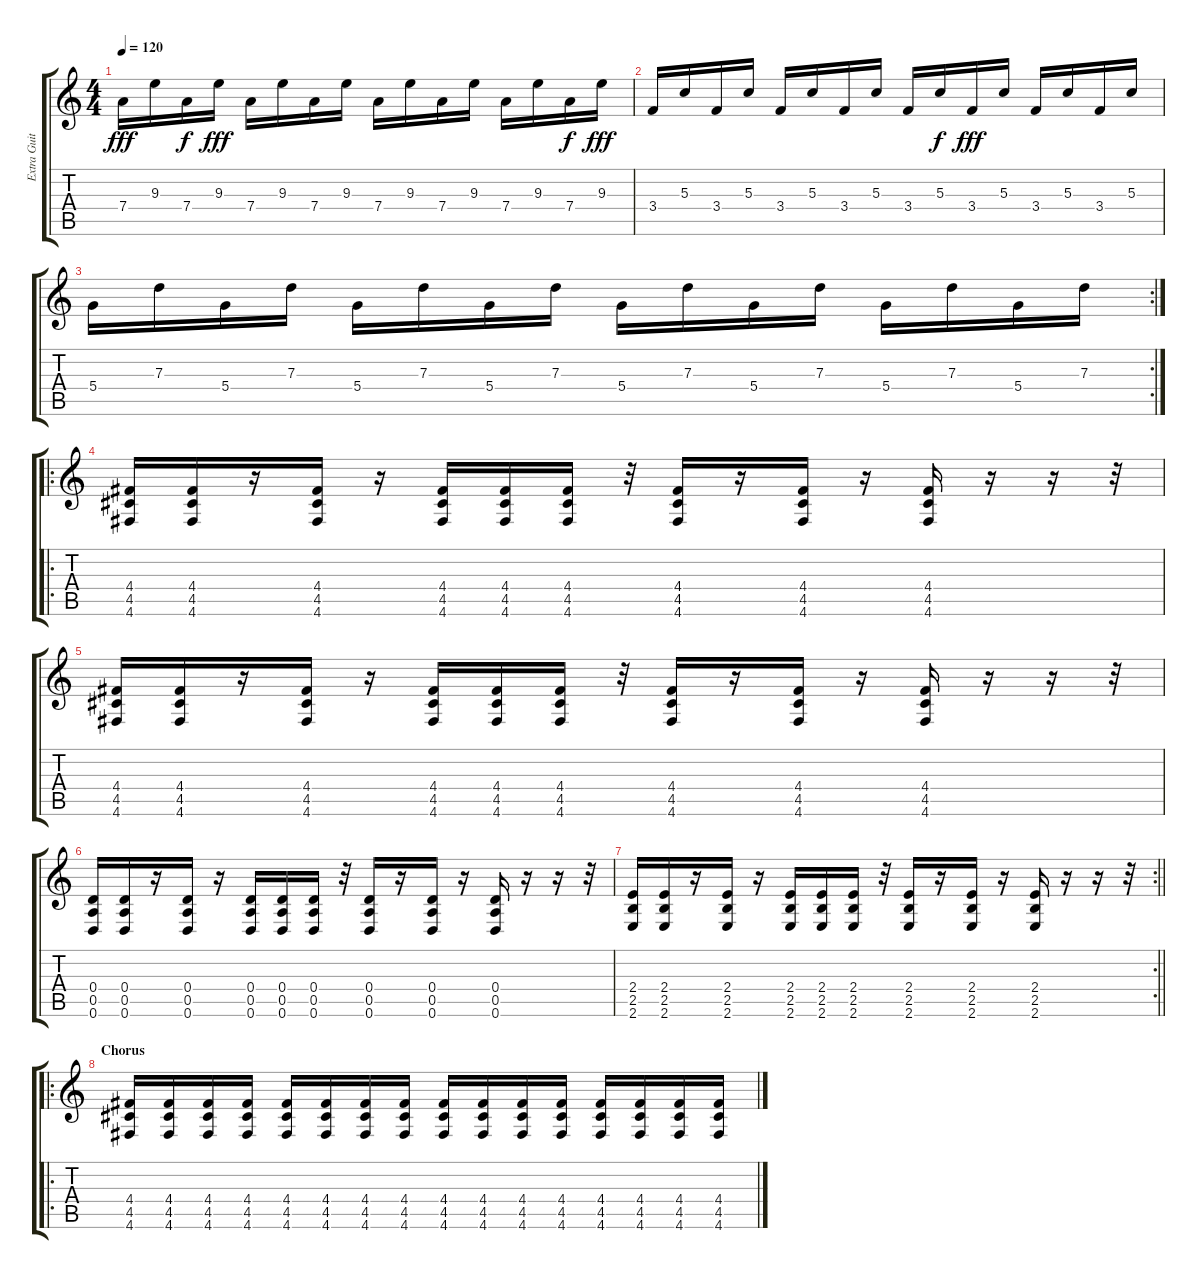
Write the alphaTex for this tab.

\track ("Extra Guitar" "Extra Guit") {instrument distortionguitar}
\staff {score tabs}
\tuning (E4 B3 G3 D3 A2 D2) {hide}
\ts (4 4)
\tempo 120
\clef g2
\ks c
7.4.16{dy fff} 9.3.16 7.4.16{dy f} 9.3.16{dy fff} 7.4.16 9.3.16 7.4.16 9.3.16 7.4.16 9.3.16 7.4.16 9.3.16 7.4.16 9.3.16 7.4.16{dy f} 9.3.16{dy fff} |
3.4.16 5.3.16 3.4.16 5.3.16 3.4.16 5.3.16 3.4.16 5.3.16 3.4.16 5.3.16{dy f} 3.4.16{dy fff} 5.3.16 3.4.16 5.3.16 3.4.16 5.3.16 |
\rc 2
5.4.16 7.3.16 5.4.16 7.3.16 5.4.16 7.3.16 5.4.16 7.3.16 5.4.16 7.3.16 5.4.16 7.3.16 5.4.16 7.3.16 5.4.16 7.3.16 |
\ro
(4.4 4.5 4.6).16 (4.4 4.5 4.6).16 r.16 (4.4 4.5 4.6).16 r.16 (4.4 4.5 4.6).16 (4.4 4.5 4.6).16 (4.4 4.5 4.6).16 r.32 (4.4 4.5 4.6).16 r.16 (4.4 4.5 4.6).16 r.16 (4.4 4.5 4.6).16 r.16 r.16 r.32 |
(4.4 4.5 4.6).16 (4.4 4.5 4.6).16 r.16 (4.4 4.5 4.6).16 r.16 (4.4 4.5 4.6).16 (4.4 4.5 4.6).16 (4.4 4.5 4.6).16 r.32 (4.4 4.5 4.6).16 r.16 (4.4 4.5 4.6).16 r.16 (4.4 4.5 4.6).16 r.16 r.16 r.32 |
(0.4 0.5 0.6).16 (0.4 0.5 0.6).16 r.16 (0.4 0.5 0.6).16 r.16 (0.4 0.5 0.6).16 (0.4 0.5 0.6).16 (0.4 0.5 0.6).16 r.32 (0.4 0.5 0.6).16 r.16 (0.4 0.5 0.6).16 r.16 (0.4 0.5 0.6).16 r.16 r.16 r.32 |
\rc 2
\barLineRight lightlight
(2.4 2.5 2.6).16 (2.4 2.5 2.6).16 r.16 (2.4 2.5 2.6).16 r.16 (2.4 2.5 2.6).16 (2.4 2.5 2.6).16 (2.4 2.5 2.6).16 r.32 (2.4 2.5 2.6).16 r.16 (2.4 2.5 2.6).16 r.16 (2.4 2.5 2.6).16 r.16 r.16 r.32 |
\ro
\section ("" "Chorus")
(4.4 4.5 4.6).16 (4.4 4.5 4.6).16 (4.4 4.5 4.6).16 (4.4 4.5 4.6).16 (4.4 4.5 4.6).16 (4.4 4.5 4.6).16 (4.4 4.5 4.6).16 (4.4 4.5 4.6).16 (4.4 4.5 4.6).16 (4.4 4.5 4.6).16 (4.4 4.5 4.6).16 (4.4 4.5 4.6).16 (4.4 4.5 4.6).16 (4.4 4.5 4.6).16 (4.4 4.5 4.6).16 (4.4 4.5 4.6).16
